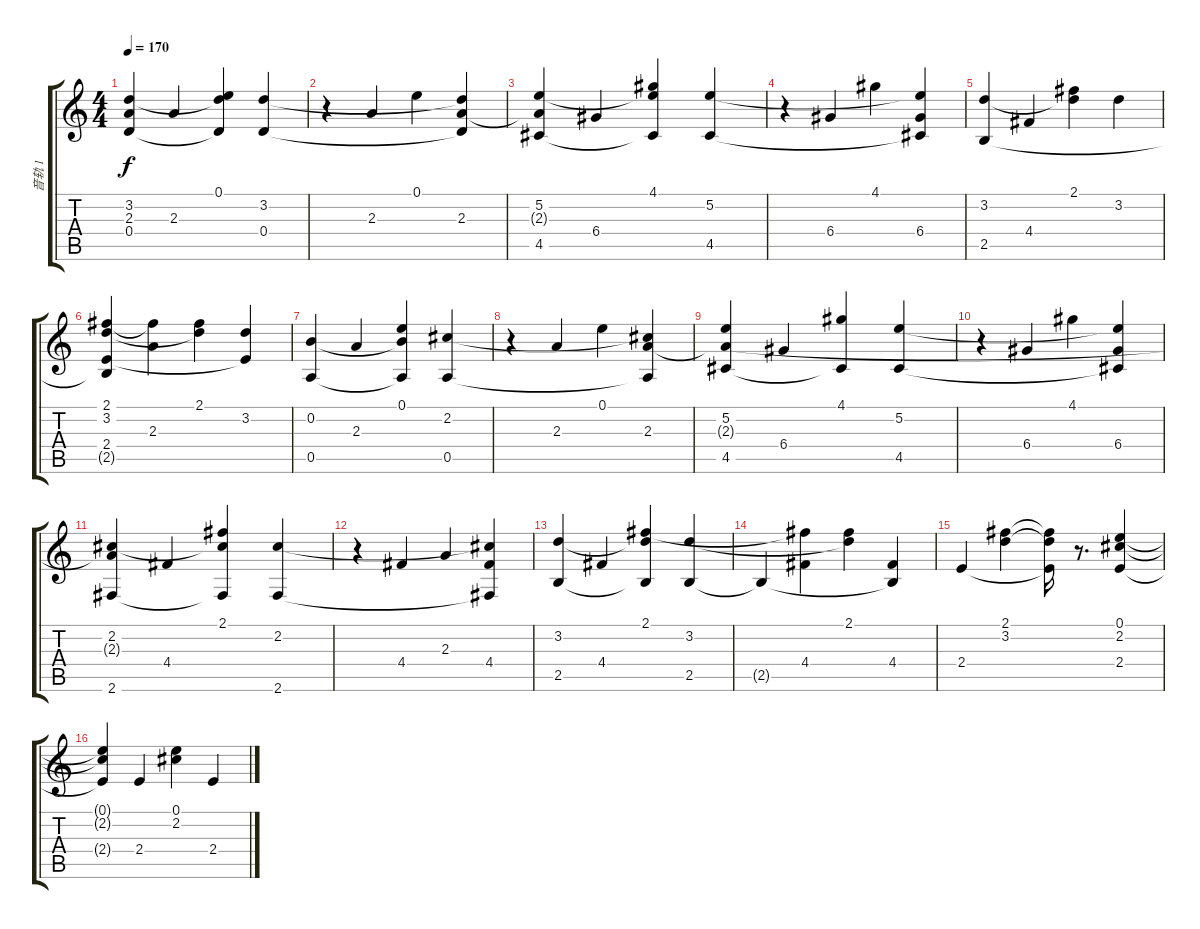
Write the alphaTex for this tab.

\track ("音轨 1" "音轨 1") {instrument acousticguitarnylon}
\staff {score tabs}
\tuning (E4 B3 G3 D3 A2 E2) {hide}
\ts (4 4)
\tempo 170
\clef g2
\ks c
(3.2 2.3{t} 0.4).4{dy f} 2.3.4 (0.1 3.2{t} 0.4{t}).4 (3.2 0.4).4 |
r.4 2.3.4 0.1.4 (3.2{t} 2.3 0.4{t}).4 |
(5.2 2.3{t} 4.5).4 6.4.4 (4.1 5.2{t} 4.5{t}).4 (5.2 4.5).4 |
r.4 6.4.4 4.1.4 (5.2{t} 6.4 4.5{t}).4 |
(3.2 2.5).4 4.4.4 (2.1 3.2{t}).4 3.2.4 |
(2.1 3.2 2.4 2.5{t}).4 (2.1{t} 2.3).4 (2.1 3.2{t}).4 (3.2 2.4{t}).4 |
(0.2 0.5).4 2.3.4 (0.1 0.2{t} 0.5{t}).4 (2.2 0.5).4 |
r.4 2.3.4 0.1.4 (2.2{t} 2.3 0.5{t}).4 |
(5.2 2.3{t} 4.5).4 6.4.4 (4.1 4.5{t}).4 (5.2 4.5).4 |
r.4 6.4.4 4.1.4 (5.2{t} 6.4 4.5{t}).4 |
(2.2 2.3{t} 2.6).4 4.4.4 (2.1 2.2{t} 2.6{t}).4 (2.2 2.6).4 |
r.4 4.4.4 2.3.4 (2.2{t} 4.4 2.6{t}).4 |
(3.2 2.5).4 4.4.4 (2.1 3.2{t} 2.5{t}).4 (3.2 2.5).4 |
2.5{t}.4 (2.1{t} 4.4).4 (2.1 3.2{t}).4 (4.4 2.5{t}).4 |
2.4.4 (2.1 3.2).4 (2.1{t} 3.2{t} 2.4{t}).16 r.8{d} (0.1 2.2 2.4).4 |
(0.1{t} 2.2{t} 2.4{t}).4 2.4.4 (0.1 2.2).4 2.4.4
